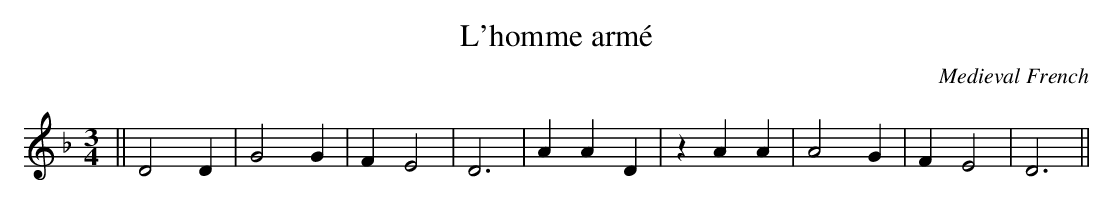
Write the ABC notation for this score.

X:1
T:L'homme arm\'e
O:Medieval French
M:3/4
L:1/4
K:Dm
|| D2 D | G2 G | F E2 | D3 | A A D | z A A | A2 G | F E2 | D3 ||
